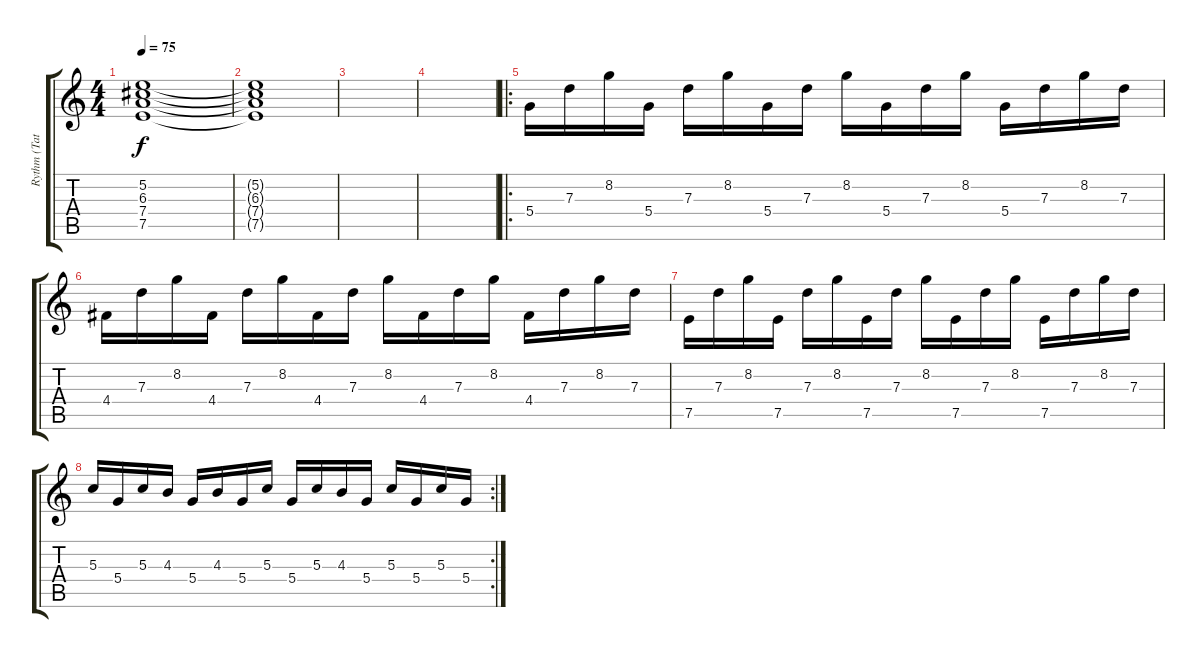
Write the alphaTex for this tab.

\track ("Rythm (Tatsi)" "Rythm (Tat") {instrument acousticguitarsteel}
\staff {score tabs}
\tuning (E4 B3 G3 D3 A2 E2) {hide}
\ts (4 4)
\tempo 75
\clef g2
\ks c
(5.2{t} 6.3{t} 7.4{t} 7.5{t}).1{dy f} |
(5.2{t} 6.3{t} 7.4{t} 7.5{t}).1 |
|
|
\ro
5.4.16 7.3.16 8.2.16 5.4.16 7.3.16 8.2.16 5.4.16 7.3.16 8.2.16 5.4.16 7.3.16 8.2.16 5.4.16 7.3.16 8.2.16 7.3.16 |
4.4.16 7.3.16 8.2.16 4.4.16 7.3.16 8.2.16 4.4.16 7.3.16 8.2.16 4.4.16 7.3.16 8.2.16 4.4.16 7.3.16 8.2.16 7.3.16 |
7.5.16 7.3.16 8.2.16 7.5.16 7.3.16 8.2.16 7.5.16 7.3.16 8.2.16 7.5.16 7.3.16 8.2.16 7.5.16 7.3.16 8.2.16 7.3.16 |
\rc 2
5.3.16 5.4.16 5.3.16 4.3.16 5.4.16 4.3.16 5.4.16 5.3.16 5.4.16 5.3.16 4.3.16 5.4.16 5.3.16 5.4.16 5.3.16 5.4.16
